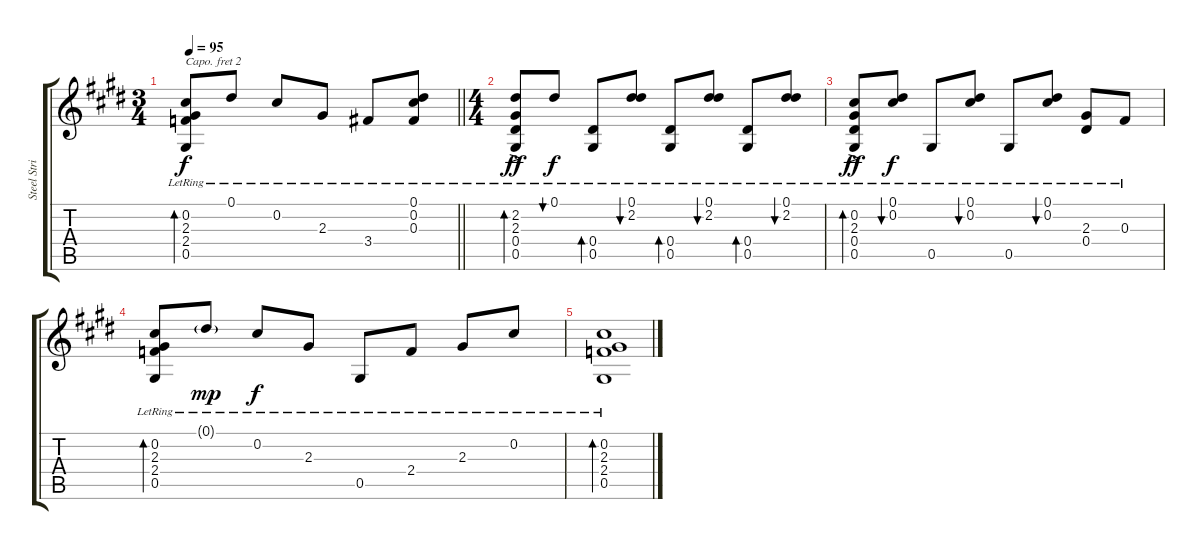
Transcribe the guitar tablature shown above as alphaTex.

\track ("Steel String Acoustic Guitar" "Steel Stri") {instrument acousticguitarsteel}
\staff {score tabs}
\capo 2
\tuning (Db4 B3 E3 Db3 Gb2 E2) {hide}
\ts (3 4)
\tempo 95
\clef g2
\barLineRight lightlight
\ks c#minor
(0.2{lr} 2.3{lr} 2.4{lr} 0.5{lr}).8{bd 30 dy f} 0.1{lr}.8 0.2{lr}.8 2.3{lr}.8 3.4{lr}.8 (0.1{lr} 0.2{lr} 0.3{lr}).8 |
\ts (4 4)
\ks e
(2.2{ac lr} 2.3{ac lr} 0.4{ac lr} 0.5{ac lr}).8{bd 30 dy ff} 0.1{lr}.8{bu 30 dy f} (0.4{lr} 0.5{lr}).8{bd 30} (0.1{lr} 2.2{lr}).8{bu 30} (0.4{lr} 0.5{lr}).8{bd 30} (0.1{lr} 2.2{lr}).8{bu 30} (0.4{lr} 0.5{lr}).8{bd 30} (0.1{lr} 2.2{lr}).8{bu 30} |
\ks c#minor
(0.2{ac lr} 2.3{ac lr} 0.4{ac lr} 0.5{ac lr}).8{bd 30 dy ff} (0.1{lr} 0.2{lr}).8{bu 30 dy f} 0.5{lr}.8 (0.1{lr} 0.2{lr}).8{bu 30} 0.5{lr}.8 (0.1{lr} 0.2{lr}).8{bu 30} (2.3{lr} 0.4{lr}).8 0.3{lr}.8 |
(0.2{lr} 2.3{lr} 2.4{lr} 0.5{lr}).8{bd 30} 0.1{g lr}.8{dy mp} 0.2{lr}.8{dy f} 2.3{lr}.8 0.5{lr}.8 2.4{lr}.8 2.3{lr}.8 0.2{lr}.8 |
(0.2{lr} 2.3{lr} 2.4{lr} 0.5{lr}).1{bd 30}
